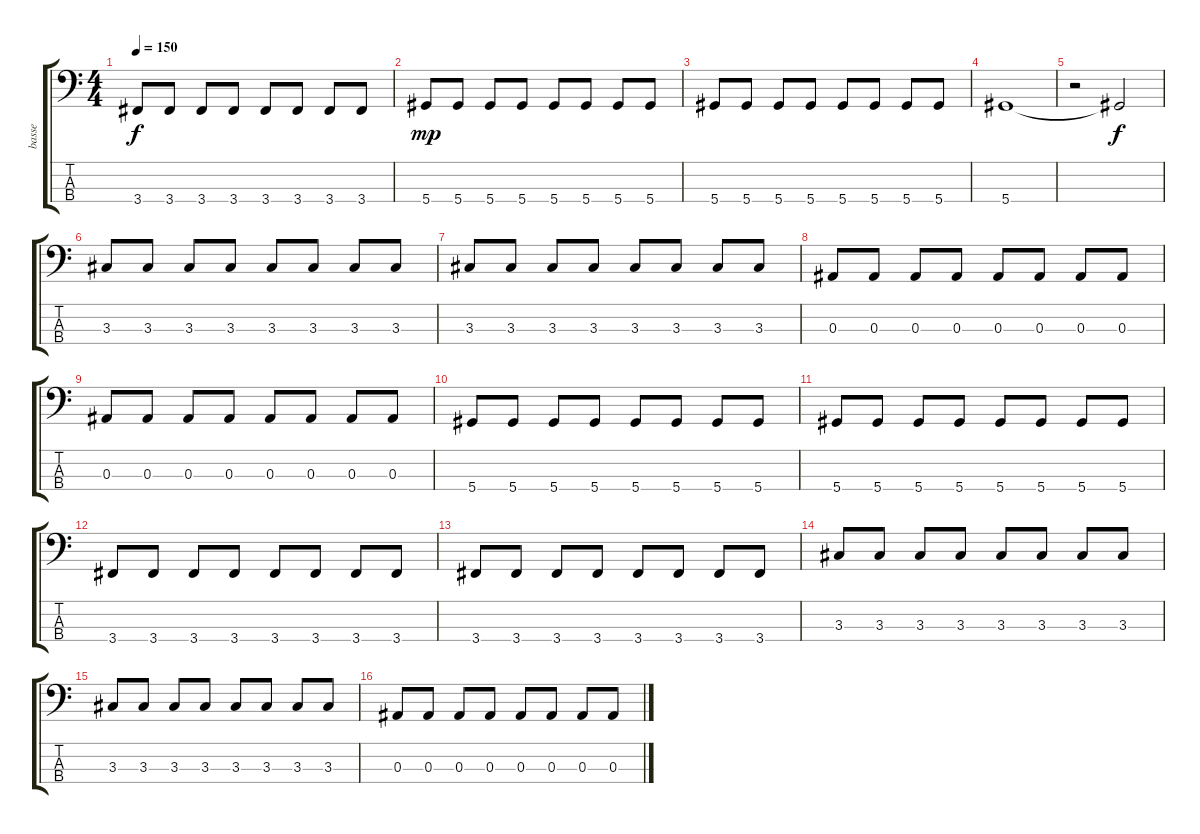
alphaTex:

\track ("basse" "basse") {instrument electricbasspick}
\staff {score tabs}
\tuning (Ab2 Eb2 Bb1 Eb1) {hide}
\ts (4 4)
\tempo 150
\clef f4
\ks c
3.4.8{dy f} 3.4.8 3.4.8 3.4.8 3.4.8 3.4.8 3.4.8 3.4.8 |
5.4.8{dy mp} 5.4.8 5.4.8 5.4.8 5.4.8 5.4.8 5.4.8 5.4.8 |
5.4.8 5.4.8 5.4.8 5.4.8 5.4.8 5.4.8 5.4.8 5.4.8 |
5.4.1 |
r.2 5.4{t}.2{dy f} |
3.3.8 3.3.8 3.3.8 3.3.8 3.3.8 3.3.8 3.3.8 3.3.8 |
3.3.8 3.3.8 3.3.8 3.3.8 3.3.8 3.3.8 3.3.8 3.3.8 |
0.3.8 0.3.8 0.3.8 0.3.8 0.3.8 0.3.8 0.3.8 0.3.8 |
0.3.8 0.3.8 0.3.8 0.3.8 0.3.8 0.3.8 0.3.8 0.3.8 |
5.4.8 5.4.8 5.4.8 5.4.8 5.4.8 5.4.8 5.4.8 5.4.8 |
5.4.8 5.4.8 5.4.8 5.4.8 5.4.8 5.4.8 5.4.8 5.4.8 |
3.4.8 3.4.8 3.4.8 3.4.8 3.4.8 3.4.8 3.4.8 3.4.8 |
3.4.8 3.4.8 3.4.8 3.4.8 3.4.8 3.4.8 3.4.8 3.4.8 |
3.3.8 3.3.8 3.3.8 3.3.8 3.3.8 3.3.8 3.3.8 3.3.8 |
3.3.8 3.3.8 3.3.8 3.3.8 3.3.8 3.3.8 3.3.8 3.3.8 |
0.3.8 0.3.8 0.3.8 0.3.8 0.3.8 0.3.8 0.3.8 0.3.8
